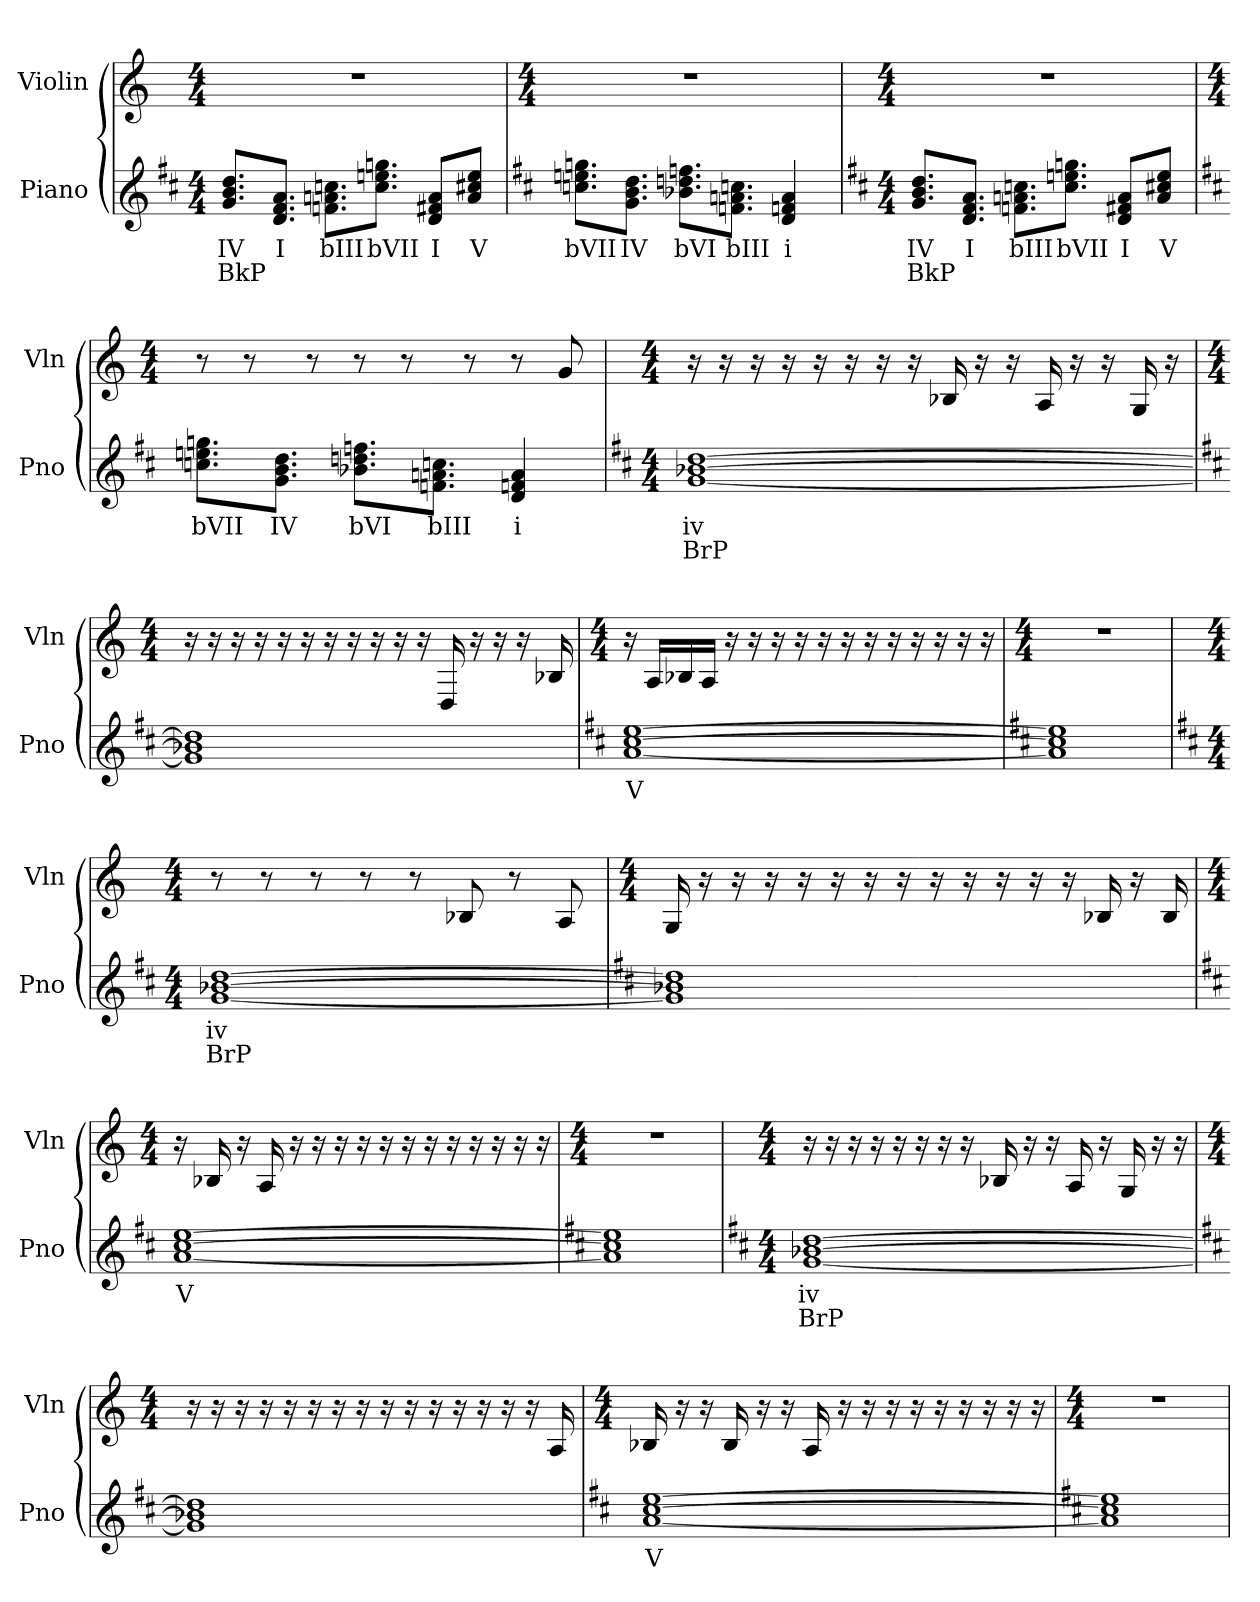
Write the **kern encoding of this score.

**kern	**text	**text	**kern
*part2	*part2	*part2	*part1
*staff2	*staff2	*staff2	*staff1
*I"Piano	*	*	*I"Violin
*I'Pno	*	*	*I'Vln
*k[f#c#]	*	*	*
*D:	*	*	*
*M4/4	*	*	*M4/4
=	=	=	=
8.g 8.b 8.ddL	IV	BkP	1r
8.d 8.f# 8.aJ	I	.	.
8.fn 8.an 8.ccnL	bIII	.	.
8.cc 8.een 8.ggnJ	bVII	.	.
8d 8f#X 8aL	I	.	.
8a 8cc#X 8eeJ	V	.	.
=	=	=	=
*k[f#c#]	*	*	*
*D:	*	*	*
*	*	*	*M4/4
8.ccn 8.een 8.ggnL	bVII	.	1r
8.g 8.b 8.ddJ	IV	.	.
8.b-X 8.ddn 8.ffnL	bVI	.	.
8.fn 8.an 8.ccnJ	bIII	.	.
4d 4fn 4a	i	.	.
=	=	=	=
*k[f#c#]	*	*	*
*D:	*	*	*
*M4/4	*	*	*M4/4
8.g 8.b 8.ddL	IV	BkP	1r
8.d 8.f# 8.aJ	I	.	.
8.fn 8.an 8.ccnL	bIII	.	.
8.cc 8.een 8.ggnJ	bVII	.	.
8d 8f#X 8aL	I	.	.
8a 8cc#X 8eeJ	V	.	.
=	=	=	=
*k[f#c#]	*	*	*
*D:	*	*	*
*	*	*	*M4/4
8.ccn 8.een 8.ggnL	bVII	.	8r
.	.	.	8r
8.g 8.b 8.ddJ	IV	.	.
.	.	.	8r
8.b-X 8.ddn 8.ffnL	bVI	.	8r
.	.	.	8r
8.fn 8.an 8.ccnJ	bIII	.	.
.	.	.	8r
4d 4fn 4a	i	.	8r
.	.	.	8g
=	=	=	=
*k[f#c#]	*	*	*
*D:	*	*	*
*M4/4	*	*	*M4/4
[1g [1b-X [1dd	iv	BrP	16r
.	.	.	16r
.	.	.	16r
.	.	.	16r
.	.	.	16r
.	.	.	16r
.	.	.	16r
.	.	.	16r
.	.	.	16B-X
.	.	.	16r
.	.	.	16r
.	.	.	16A
.	.	.	16r
.	.	.	16r
.	.	.	16G
.	.	.	16r
=	=	=	=
*k[f#c#]	*	*	*
*D:	*	*	*
*	*	*	*M4/4
1g] 1b-X] 1dd]	.	.	16r
.	.	.	16r
.	.	.	16r
.	.	.	16r
.	.	.	16r
.	.	.	16r
.	.	.	16r
.	.	.	16r
.	.	.	16r
.	.	.	16r
.	.	.	16r
.	.	.	16D
.	.	.	16r
.	.	.	16r
.	.	.	16r
.	.	.	16B-X
=	=	=	=
*k[f#c#]	*	*	*
*D:	*	*	*
*	*	*	*M4/4
[1a [1cc# [1ee	V	.	16r
.	.	.	16ALL
.	.	.	16B-X
.	.	.	16AJJ
.	.	.	16r
.	.	.	16r
.	.	.	16r
.	.	.	16r
.	.	.	16r
.	.	.	16r
.	.	.	16r
.	.	.	16r
.	.	.	16r
.	.	.	16r
.	.	.	16r
.	.	.	16r
=	=	=	=
*k[f#c#]	*	*	*
*D:	*	*	*
*	*	*	*M4/4
1a] 1cc#] 1ee]	.	.	1r
=	=	=	=
*k[f#c#]	*	*	*
*D:	*	*	*
*M4/4	*	*	*M4/4
[1g [1b-X [1dd	iv	BrP	8r
.	.	.	8r
.	.	.	8r
.	.	.	8r
.	.	.	8r
.	.	.	8B-X
.	.	.	8r
.	.	.	8A
=	=	=	=
*k[f#c#]	*	*	*
*D:	*	*	*
*	*	*	*M4/4
1g] 1b-X] 1dd]	.	.	16G
.	.	.	16r
.	.	.	16r
.	.	.	16r
.	.	.	16r
.	.	.	16r
.	.	.	16r
.	.	.	16r
.	.	.	16r
.	.	.	16r
.	.	.	16r
.	.	.	16r
.	.	.	16r
.	.	.	16B-X
.	.	.	16r
.	.	.	16B-
=	=	=	=
*k[f#c#]	*	*	*
*D:	*	*	*
*	*	*	*M4/4
[1a [1cc# [1ee	V	.	16r
.	.	.	16B-X
.	.	.	16r
.	.	.	16A
.	.	.	16r
.	.	.	16r
.	.	.	16r
.	.	.	16r
.	.	.	16r
.	.	.	16r
.	.	.	16r
.	.	.	16r
.	.	.	16r
.	.	.	16r
.	.	.	16r
.	.	.	16r
=	=	=	=
*k[f#c#]	*	*	*
*D:	*	*	*
*	*	*	*M4/4
1a] 1cc#] 1ee]	.	.	1r
=	=	=	=
*k[f#c#]	*	*	*
*D:	*	*	*
*M4/4	*	*	*M4/4
[1g [1b-X [1dd	iv	BrP	16r
.	.	.	16r
.	.	.	16r
.	.	.	16r
.	.	.	16r
.	.	.	16r
.	.	.	16r
.	.	.	16r
.	.	.	16B-X
.	.	.	16r
.	.	.	16r
.	.	.	16A
.	.	.	16r
.	.	.	16G
.	.	.	16r
.	.	.	16r
=	=	=	=
*k[f#c#]	*	*	*
*D:	*	*	*
*	*	*	*M4/4
1g] 1b-X] 1dd]	.	.	16r
.	.	.	16r
.	.	.	16r
.	.	.	16r
.	.	.	16r
.	.	.	16r
.	.	.	16r
.	.	.	16r
.	.	.	16r
.	.	.	16r
.	.	.	16r
.	.	.	16r
.	.	.	16r
.	.	.	16r
.	.	.	16r
.	.	.	16A
=	=	=	=
*k[f#c#]	*	*	*
*D:	*	*	*
*	*	*	*M4/4
[1a [1cc# [1ee	V	.	16B-X
.	.	.	16r
.	.	.	16r
.	.	.	16B-
.	.	.	16r
.	.	.	16r
.	.	.	16A
.	.	.	16r
.	.	.	16r
.	.	.	16r
.	.	.	16r
.	.	.	16r
.	.	.	16r
.	.	.	16r
.	.	.	16r
.	.	.	16r
=	=	=	=
*k[f#c#]	*	*	*
*D:	*	*	*
*	*	*	*M4/4
1a] 1cc#] 1ee]	.	.	1r
=	=	=	=
*-	*-	*-	*-
